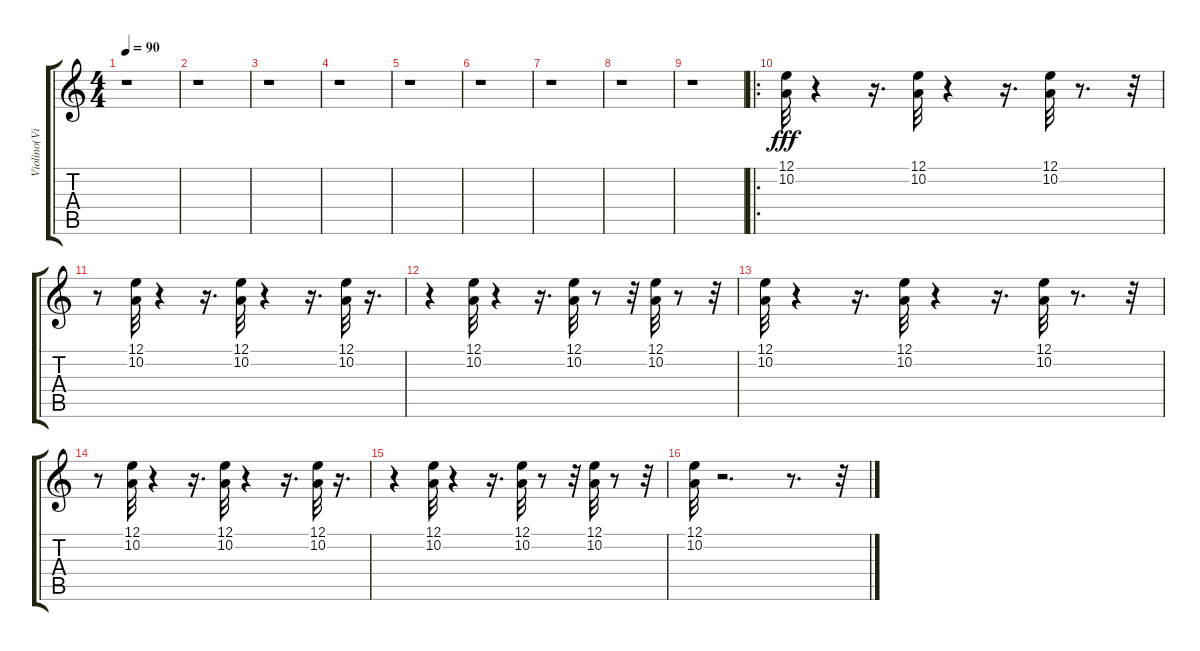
\track ("Violino(Violin)" "Violino(Vi") {instrument violin}
\staff {score tabs}
\tuning (E4 B3 G3 D3 A2 E2) {hide}
\ts (4 4)
\tempo 90
\clef g2
\ks c
r.1{dy fff instrument violin} |
r.1 |
r.1 |
r.1 |
r.1 |
r.1 |
r.1 |
r.1 |
r.1 |
\ro
(12.1 10.2).32 r.4 r.16{d} (12.1 10.2).32 r.4 r.16{d} (12.1 10.2).32 r.8{d} r.32 |
r.8 (12.1 10.2).32 r.4 r.16{d} (12.1 10.2).32 r.4 r.16{d} (12.1 10.2).32 r.16{d} |
r.4 (12.1 10.2).32 r.4 r.16{d} (12.1 10.2).32 r.8 r.32 (12.1 10.2).32 r.8 r.32 |
(12.1 10.2).32 r.4 r.16{d} (12.1 10.2).32 r.4 r.16{d} (12.1 10.2).32 r.8{d} r.32 |
r.8 (12.1 10.2).32 r.4 r.16{d} (12.1 10.2).32 r.4 r.16{d} (12.1 10.2).32 r.16{d} |
r.4 (12.1 10.2).32 r.4 r.16{d} (12.1 10.2).32 r.8 r.32 (12.1 10.2).32 r.8 r.32 |
(12.1 10.2).32 r.2{d} r.8{d} r.32
